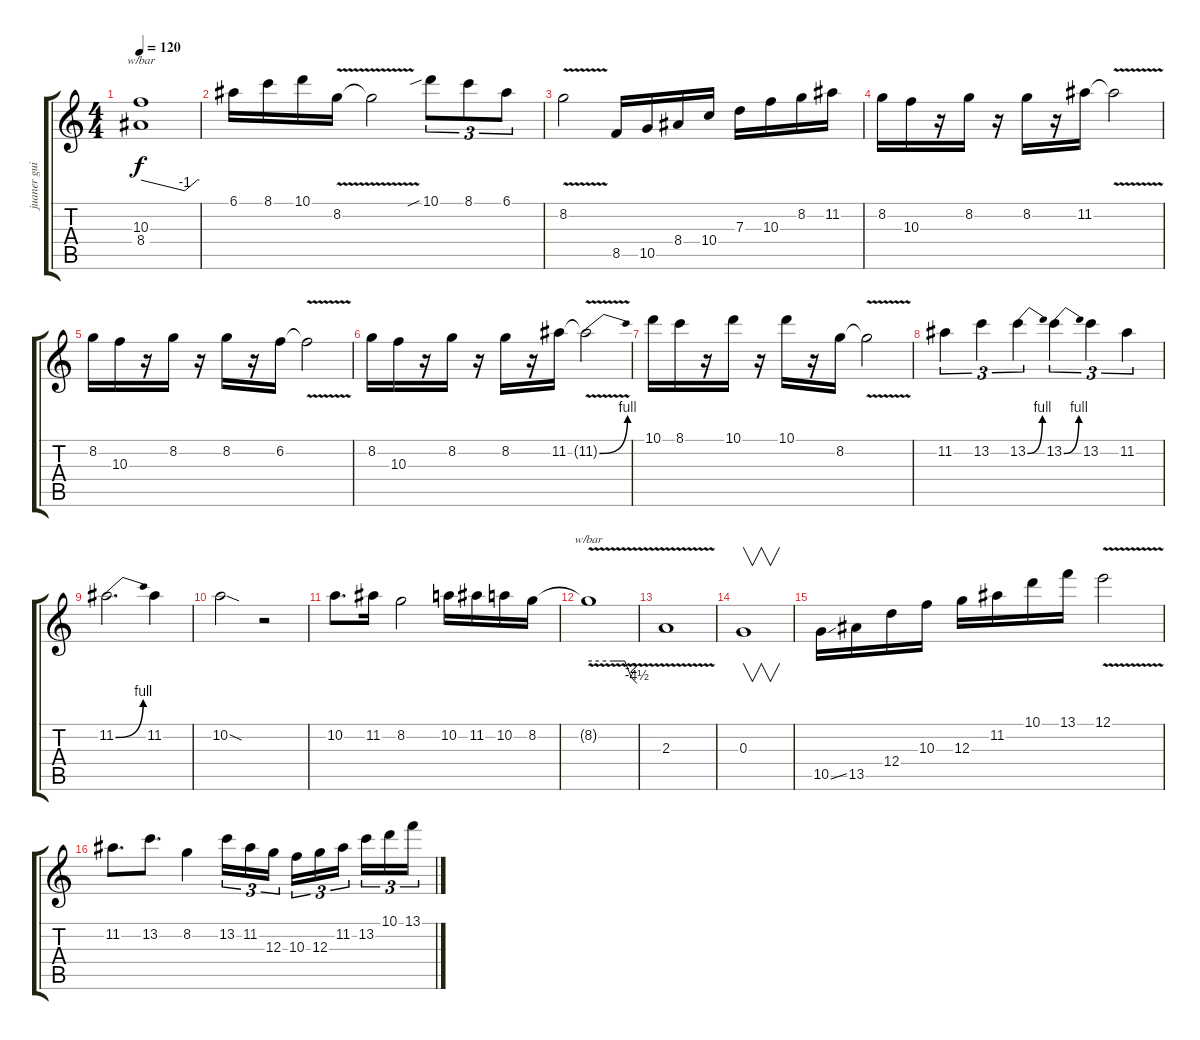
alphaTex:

\track ("juaner guitar 2" "juaner gui") {instrument acousticguitarnylon}
\staff {score tabs}
\tuning (E4 B3 G3 D3 A2 E2) {hide}
\ts (4 4)
\tempo 120
\clef g2
\ks c
(10.3{t} 8.4{t}).1{tbe (custom default 0 0 45 -4 58 0 60 0) dy f} |
6.1.16 8.1.16 10.1.16 8.2{v}.16 8.2{t}.2 10.1{sib}.8{tu (3 2)} 8.1.8{tu (3 2)} 6.1.8{tu (3 2)} |
8.2{v}.2 8.5.16 10.5.16 8.4.16 10.4.16 7.3.16 10.3.16 8.2.16 11.2.16 |
8.2.16 10.3.16 r.16 8.2.16 r.16 8.2.16 r.16 11.2.16 11.2{v t}.2 |
8.2.16 10.3.16 r.16 8.2.16 r.16 8.2.16 r.16 6.2.16 6.2{v t}.2 |
8.2.16 10.3.16 r.16 8.2.16 r.16 8.2.16 r.16 11.2.16 11.2{be (bend 0 0 60 4) v t}.2 |
10.1.16 8.1.16 r.16 10.1.16 r.16 10.1.16 r.16 8.2.16 8.2{v t}.2 |
11.2.4{tu (3 2)} 13.2.4{tu (3 2)} 13.2{be (bend 0 0 60 4)}.4{tu (3 2)} 13.2{be (bend 0 0 60 4)}.4{tu (3 2)} 13.2.4{tu (3 2)} 11.2.4{tu (3 2)} |
11.2{be (bend 0 0 60 4)}.2{d} 11.2.4 |
10.2{sod}.2 r.2 |
10.2.8{d} 11.2.16 8.2.2 10.2.16 11.2.16 10.2.16 8.2.16 |
8.2{v t}.1{tbe (custom default 0 0 31 0 39 0 42 0 45 0 53 -8 60 -18)} |
2.3{v}.1 |
0.3.1{v} |
10.5{ss}.16 13.5.16 12.4.16 10.3.16 12.3.16 11.2.16 10.1.16 13.1.16 12.1{v}.2 |
11.2.8{d} 13.2.8{d} 8.2.4 13.2.16{tu (3 2)} 11.2.16{tu (3 2)} 12.3.16{tu (3 2)} 10.3.16{tu (3 2)} 12.3.16{tu (3 2)} 11.2.16{tu (3 2)} 13.2.16{tu (3 2)} 10.1.16{tu (3 2)} 13.1.16{tu (3 2)}
